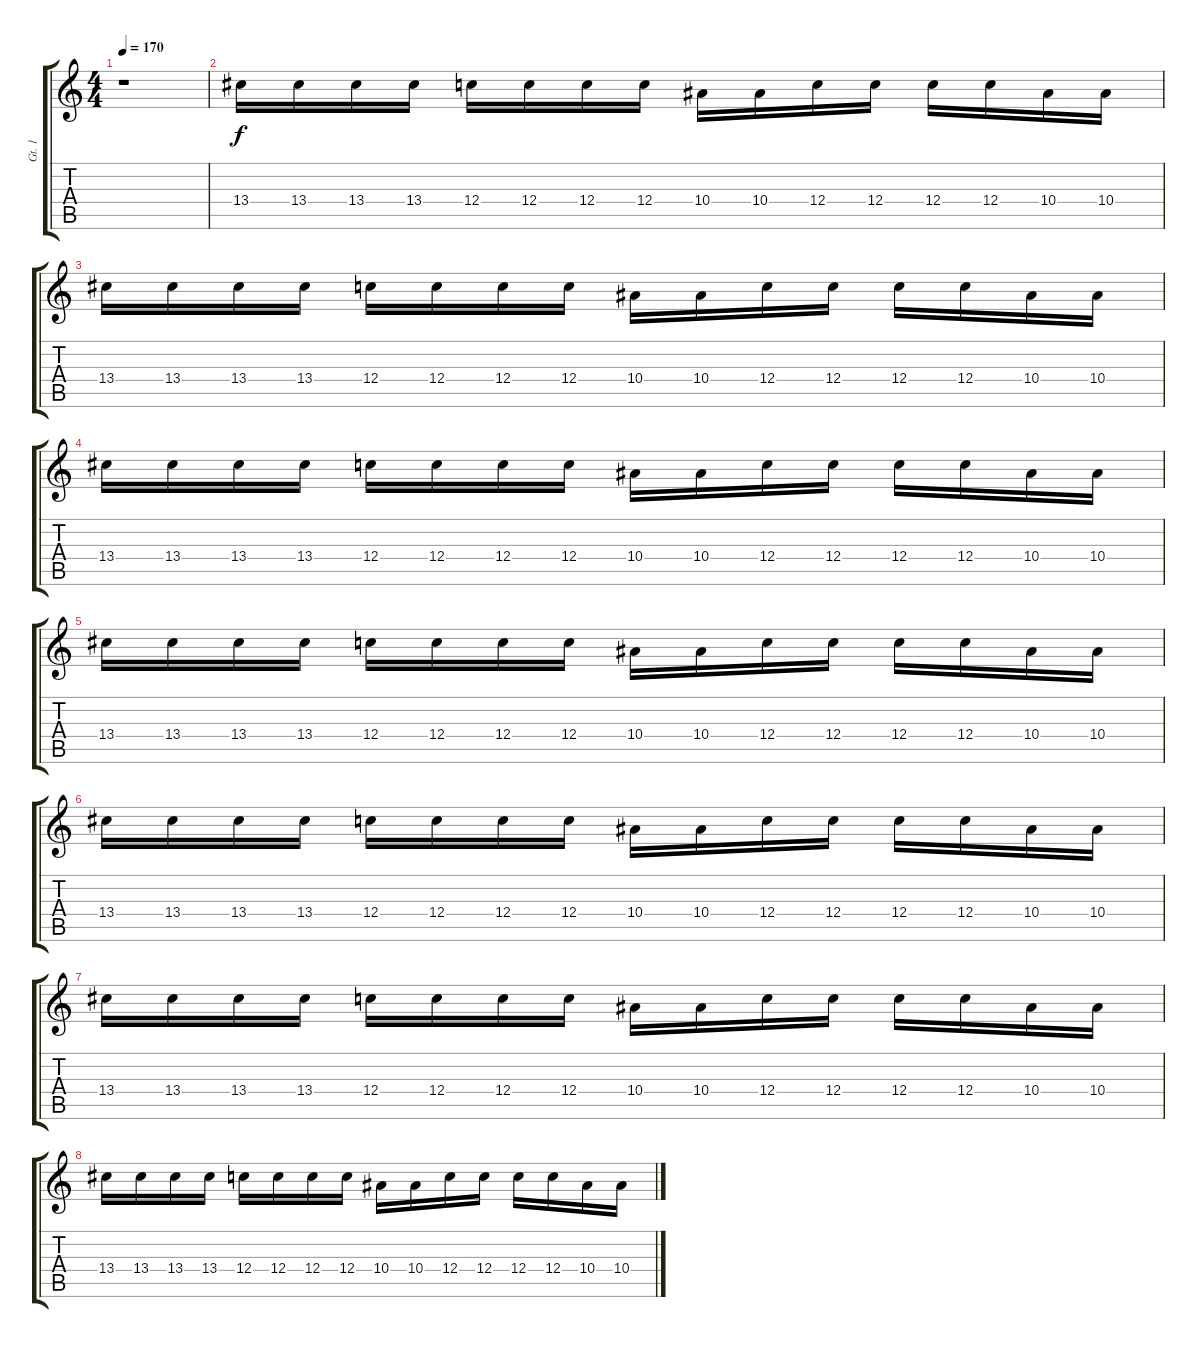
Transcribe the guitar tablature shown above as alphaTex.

\track ("Gt. 1" "Gt. 1") {instrument overdrivenguitar}
\staff {score tabs}
\tuning (D4 A3 F3 C3 G2 C2) {hide}
\ts (4 4)
\tempo 170
\clef g2
\ks c
r.1{dy f instrument overdrivenguitar} |
13.4.16 13.4.16 13.4.16 13.4.16 12.4.16 12.4.16 12.4.16 12.4.16 10.4.16 10.4.16 12.4.16 12.4.16 12.4.16 12.4.16 10.4.16 10.4.16 |
13.4.16 13.4.16 13.4.16 13.4.16 12.4.16 12.4.16 12.4.16 12.4.16 10.4.16 10.4.16 12.4.16 12.4.16 12.4.16 12.4.16 10.4.16 10.4.16 |
13.4.16 13.4.16 13.4.16 13.4.16 12.4.16 12.4.16 12.4.16 12.4.16 10.4.16 10.4.16 12.4.16 12.4.16 12.4.16 12.4.16 10.4.16 10.4.16 |
13.4.16 13.4.16 13.4.16 13.4.16 12.4.16 12.4.16 12.4.16 12.4.16 10.4.16 10.4.16 12.4.16 12.4.16 12.4.16 12.4.16 10.4.16 10.4.16 |
13.4.16 13.4.16 13.4.16 13.4.16 12.4.16 12.4.16 12.4.16 12.4.16 10.4.16 10.4.16 12.4.16 12.4.16 12.4.16 12.4.16 10.4.16 10.4.16 |
13.4.16 13.4.16 13.4.16 13.4.16 12.4.16 12.4.16 12.4.16 12.4.16 10.4.16 10.4.16 12.4.16 12.4.16 12.4.16 12.4.16 10.4.16 10.4.16 |
13.4.16 13.4.16 13.4.16 13.4.16 12.4.16 12.4.16 12.4.16 12.4.16 10.4.16 10.4.16 12.4.16 12.4.16 12.4.16 12.4.16 10.4.16 10.4.16
